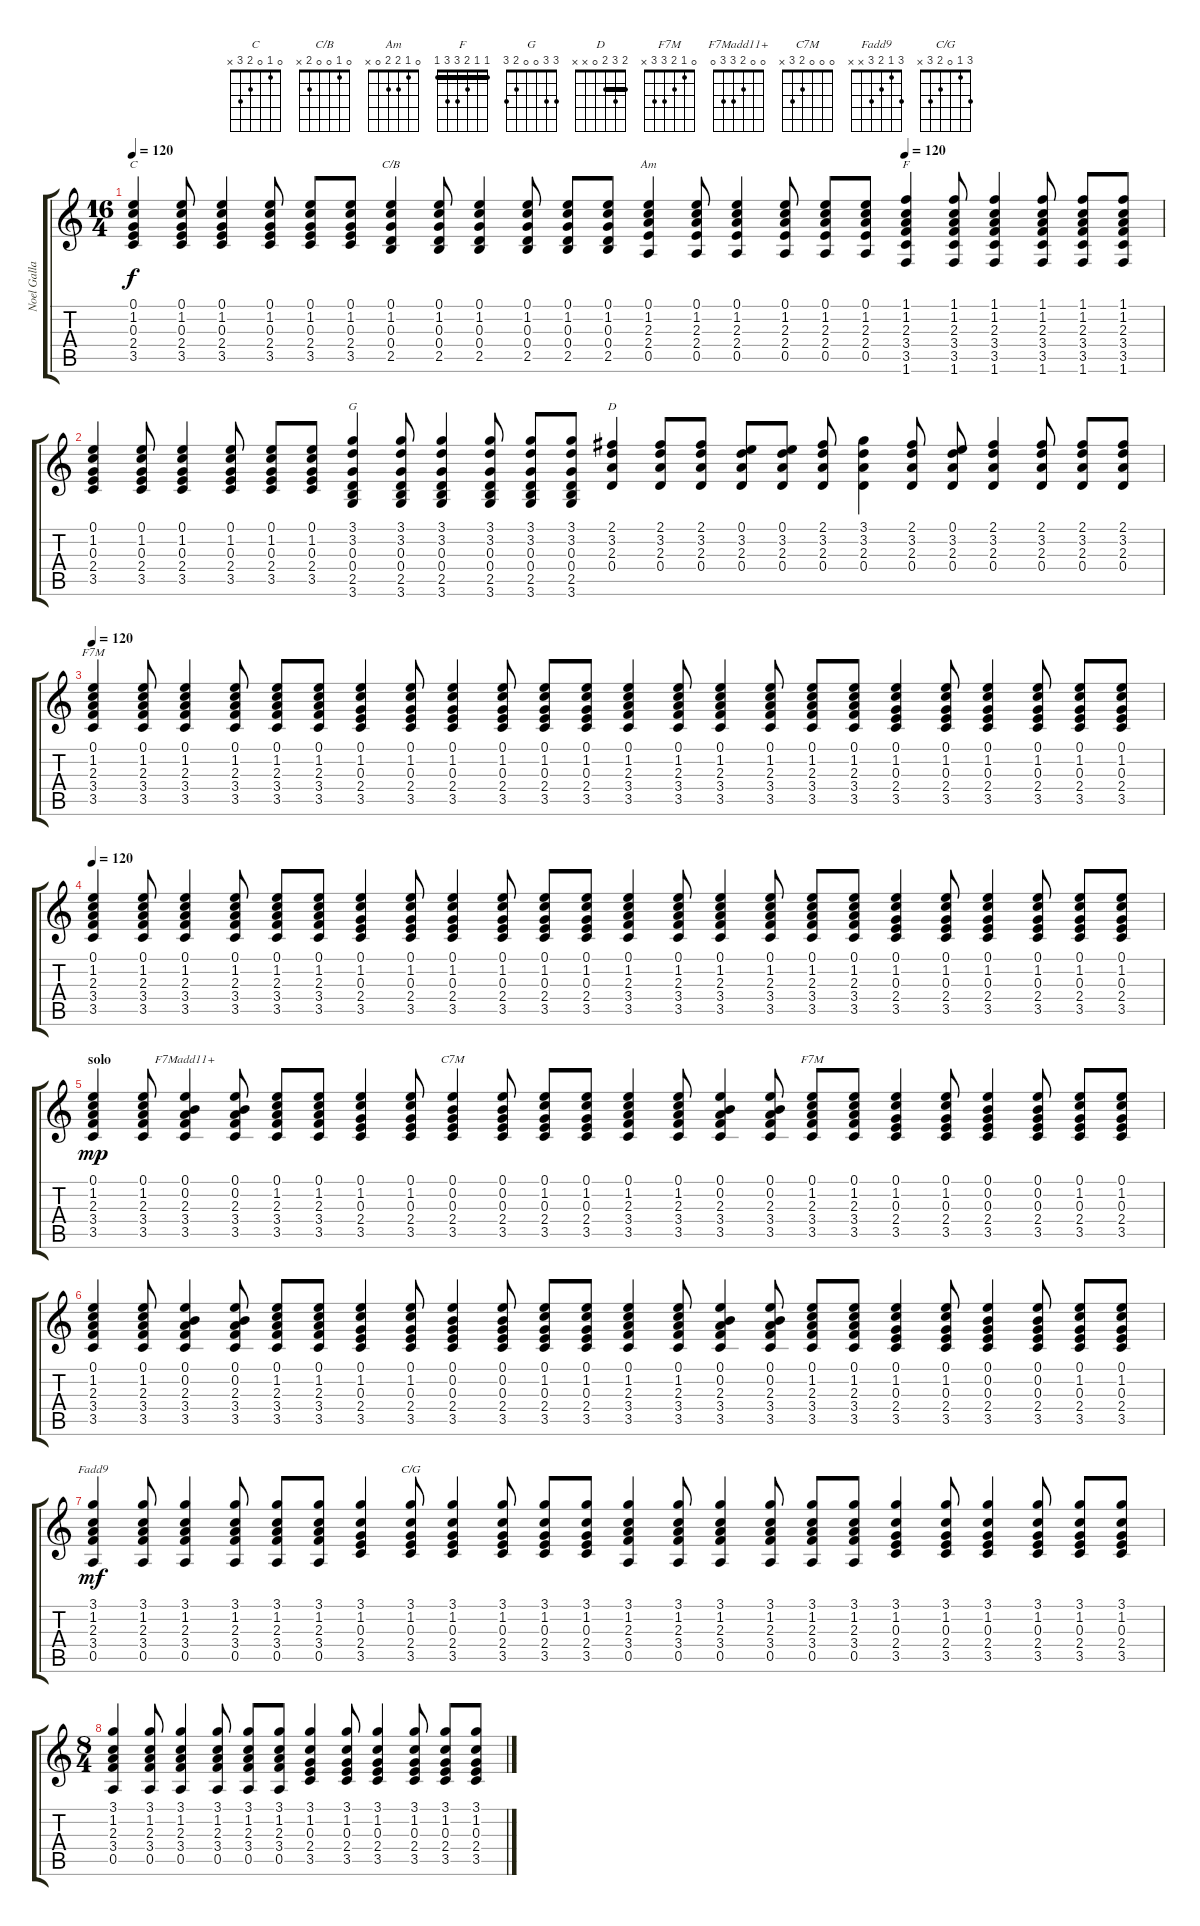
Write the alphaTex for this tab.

\track ("Noel Gallagher" "Noel Galla") {instrument acousticguitarsteel}
\staff {score tabs}
\tuning (E4 B3 G3 D3 A2 E2) {hide}
\chord ("C" 0 1 0 2 3 x)
\chord ("C/B" 0 1 0 0 2 x)
\chord ("Am" 0 1 2 2 0 x)
\chord ("F" 1 1 2 3 3 1) {barre 1}
\chord ("G" 3 3 0 0 2 3)
\chord ("D" 2 3 2 0 x x) {barre 2}
\chord ("F7M" 0 1 2 3 3 0)
\chord ("F7Madd11+" 0 0 2 3 3 0)
\chord ("C7M" 0 0 0 2 3 x)
\chord ("F7M" 0 1 2 3 3 x)
\chord ("Fadd9" 3 1 2 3 x x)
\chord ("C/G" 3 1 0 2 3 x)
\ts (16 4)
\tempo 120
\tempo (120 0.75)
\clef g2
\ks c
(0.1 1.2 0.3 2.4 3.5).4{ch "C" dy f} (0.1 1.2 0.3 2.4 3.5).8 (0.1 1.2 0.3 2.4 3.5).4 (0.1 1.2 0.3 2.4 3.5).8 (0.1 1.2 0.3 2.4 3.5).8 (0.1 1.2 0.3 2.4 3.5).8 (0.1 1.2 0.3 0.4 2.5).4{ch "C/B"} (0.1 1.2 0.3 0.4 2.5).8 (0.1 1.2 0.3 0.4 2.5).4 (0.1 1.2 0.3 0.4 2.5).8 (0.1 1.2 0.3 0.4 2.5).8 (0.1 1.2 0.3 0.4 2.5).8 (0.1 1.2 2.3 2.4 0.5).4{ch "Am"} (0.1 1.2 2.3 2.4 0.5).8 (0.1 1.2 2.3 2.4 0.5).4 (0.1 1.2 2.3 2.4 0.5).8 (0.1 1.2 2.3 2.4 0.5).8 (0.1 1.2 2.3 2.4 0.5).8 (1.1 1.2 2.3 3.4 3.5 1.6).4{ch "F"} (1.1 1.2 2.3 3.4 3.5 1.6).8 (1.1 1.2 2.3 3.4 3.5 1.6).4 (1.1 1.2 2.3 3.4 3.5 1.6).8 (1.1 1.2 2.3 3.4 3.5 1.6).8 (1.1 1.2 2.3 3.4 3.5 1.6).8 |
(0.1 1.2 0.3 2.4 3.5).4 (0.1 1.2 0.3 2.4 3.5).8 (0.1 1.2 0.3 2.4 3.5).4 (0.1 1.2 0.3 2.4 3.5).8 (0.1 1.2 0.3 2.4 3.5).8 (0.1 1.2 0.3 2.4 3.5).8 (3.1 3.2 0.3 0.4 2.5 3.6).4{ch "G"} (3.1 3.2 0.3 0.4 2.5 3.6).8 (3.1 3.2 0.3 0.4 2.5 3.6).4 (3.1 3.2 0.3 0.4 2.5 3.6).8 (3.1 3.2 0.3 0.4 2.5 3.6).8 (3.1 3.2 0.3 0.4 2.5 3.6).8 (2.1 3.2 2.3 0.4).4{ch "D"} (2.1 3.2 2.3 0.4).8 (2.1 3.2 2.3 0.4).8 (0.1 3.2 2.3 0.4).8 (0.1 3.2 2.3 0.4).8 (2.1 3.2 2.3 0.4).8 (3.1 3.2 2.3 0.4).4 (2.1 3.2 2.3 0.4).8 (0.1 3.2 2.3 0.4).8 (2.1 3.2 2.3 0.4).4 (2.1 3.2 2.3 0.4).8 (2.1 3.2 2.3 0.4).8 (2.1 3.2 2.3 0.4).8 |
\tempo 120
(0.1 1.2 2.3 3.4 3.5).4{ch "F7M"} (0.1 1.2 2.3 3.4 3.5).8 (0.1 1.2 2.3 3.4 3.5).4 (0.1 1.2 2.3 3.4 3.5).8 (0.1 1.2 2.3 3.4 3.5).8 (0.1 1.2 2.3 3.4 3.5).8 (0.1 1.2 0.3 2.4 3.5).4 (0.1 1.2 0.3 2.4 3.5).8 (0.1 1.2 0.3 2.4 3.5).4 (0.1 1.2 0.3 2.4 3.5).8 (0.1 1.2 0.3 2.4 3.5).8 (0.1 1.2 0.3 2.4 3.5).8 (0.1 1.2 2.3 3.4 3.5).4 (0.1 1.2 2.3 3.4 3.5).8 (0.1 1.2 2.3 3.4 3.5).4 (0.1 1.2 2.3 3.4 3.5).8 (0.1 1.2 2.3 3.4 3.5).8 (0.1 1.2 2.3 3.4 3.5).8 (0.1 1.2 0.3 2.4 3.5).4 (0.1 1.2 0.3 2.4 3.5).8 (0.1 1.2 0.3 2.4 3.5).4 (0.1 1.2 0.3 2.4 3.5).8 (0.1 1.2 0.3 2.4 3.5).8 (0.1 1.2 0.3 2.4 3.5).8 |
\tempo 120
(0.1 1.2 2.3 3.4 3.5).4 (0.1 1.2 2.3 3.4 3.5).8 (0.1 1.2 2.3 3.4 3.5).4 (0.1 1.2 2.3 3.4 3.5).8 (0.1 1.2 2.3 3.4 3.5).8 (0.1 1.2 2.3 3.4 3.5).8 (0.1 1.2 0.3 2.4 3.5).4 (0.1 1.2 0.3 2.4 3.5).8 (0.1 1.2 0.3 2.4 3.5).4 (0.1 1.2 0.3 2.4 3.5).8 (0.1 1.2 0.3 2.4 3.5).8 (0.1 1.2 0.3 2.4 3.5).8 (0.1 1.2 2.3 3.4 3.5).4 (0.1 1.2 2.3 3.4 3.5).8 (0.1 1.2 2.3 3.4 3.5).4 (0.1 1.2 2.3 3.4 3.5).8 (0.1 1.2 2.3 3.4 3.5).8 (0.1 1.2 2.3 3.4 3.5).8 (0.1 1.2 0.3 2.4 3.5).4 (0.1 1.2 0.3 2.4 3.5).8 (0.1 1.2 0.3 2.4 3.5).4 (0.1 1.2 0.3 2.4 3.5).8 (0.1 1.2 0.3 2.4 3.5).8 (0.1 1.2 0.3 2.4 3.5).8 |
\section ("" "solo")
(0.1 1.2 2.3 3.4 3.5).4{dy mp} (0.1 1.2 2.3 3.4 3.5).8 (0.1 0.2 2.3 3.4 3.5).4{ch "F7Madd11+"} (0.1 0.2 2.3 3.4 3.5).8 (0.1 1.2 2.3 3.4 3.5).8 (0.1 1.2 2.3 3.4 3.5).8 (0.1 1.2 0.3 2.4 3.5).4 (0.1 1.2 0.3 2.4 3.5).8 (0.1 0.2 0.3 2.4 3.5).4{ch "C7M"} (0.1 0.2 0.3 2.4 3.5).8 (0.1 1.2 0.3 2.4 3.5).8 (0.1 1.2 0.3 2.4 3.5).8 (0.1 1.2 2.3 3.4 3.5).4 (0.1 1.2 2.3 3.4 3.5).8 (0.1 0.2 2.3 3.4 3.5).4 (0.1 0.2 2.3 3.4 3.5).8 (0.1 1.2 2.3 3.4 3.5).8{ch "F7M"} (0.1 1.2 2.3 3.4 3.5).8 (0.1 1.2 0.3 2.4 3.5).4 (0.1 1.2 0.3 2.4 3.5).8 (0.1 0.2 0.3 2.4 3.5).4 (0.1 0.2 0.3 2.4 3.5).8 (0.1 1.2 0.3 2.4 3.5).8 (0.1 1.2 0.3 2.4 3.5).8 |
(0.1 1.2 2.3 3.4 3.5).4 (0.1 1.2 2.3 3.4 3.5).8 (0.1 0.2 2.3 3.4 3.5).4 (0.1 0.2 2.3 3.4 3.5).8 (0.1 1.2 2.3 3.4 3.5).8 (0.1 1.2 2.3 3.4 3.5).8 (0.1 1.2 0.3 2.4 3.5).4 (0.1 1.2 0.3 2.4 3.5).8 (0.1 0.2 0.3 2.4 3.5).4 (0.1 0.2 0.3 2.4 3.5).8 (0.1 1.2 0.3 2.4 3.5).8 (0.1 1.2 0.3 2.4 3.5).8 (0.1 1.2 2.3 3.4 3.5).4 (0.1 1.2 2.3 3.4 3.5).8 (0.1 0.2 2.3 3.4 3.5).4 (0.1 0.2 2.3 3.4 3.5).8 (0.1 1.2 2.3 3.4 3.5).8 (0.1 1.2 2.3 3.4 3.5).8 (0.1 1.2 0.3 2.4 3.5).4 (0.1 1.2 0.3 2.4 3.5).8 (0.1 0.2 0.3 2.4 3.5).4 (0.1 0.2 0.3 2.4 3.5).8 (0.1 1.2 0.3 2.4 3.5).8 (0.1 1.2 0.3 2.4 3.5).8 |
(3.1 1.2 2.3 3.4 0.5).4{ch "Fadd9" dy mf} (3.1 1.2 2.3 3.4 0.5).8 (3.1 1.2 2.3 3.4 0.5).4 (3.1 1.2 2.3 3.4 0.5).8 (3.1 1.2 2.3 3.4 0.5).8 (3.1 1.2 2.3 3.4 0.5).8 (3.1 1.2 0.3 2.4 3.5).4 (3.1 1.2 0.3 2.4 3.5).8{ch "C/G"} (3.1 1.2 0.3 2.4 3.5).4 (3.1 1.2 0.3 2.4 3.5).8 (3.1 1.2 0.3 2.4 3.5).8 (3.1 1.2 0.3 2.4 3.5).8 (3.1 1.2 2.3 3.4 0.5).4 (3.1 1.2 2.3 3.4 0.5).8 (3.1 1.2 2.3 3.4 0.5).4 (3.1 1.2 2.3 3.4 0.5).8 (3.1 1.2 2.3 3.4 0.5).8 (3.1 1.2 2.3 3.4 0.5).8 (3.1 1.2 0.3 2.4 3.5).4 (3.1 1.2 0.3 2.4 3.5).8 (3.1 1.2 0.3 2.4 3.5).4 (3.1 1.2 0.3 2.4 3.5).8 (3.1 1.2 0.3 2.4 3.5).8 (3.1 1.2 0.3 2.4 3.5).8 |
\ts (8 4)
(3.1 1.2 2.3 3.4 0.5).4 (3.1 1.2 2.3 3.4 0.5).8 (3.1 1.2 2.3 3.4 0.5).4 (3.1 1.2 2.3 3.4 0.5).8 (3.1 1.2 2.3 3.4 0.5).8 (3.1 1.2 2.3 3.4 0.5).8 (3.1 1.2 0.3 2.4 3.5).4 (3.1 1.2 0.3 2.4 3.5).8 (3.1 1.2 0.3 2.4 3.5).4 (3.1 1.2 0.3 2.4 3.5).8 (3.1 1.2 0.3 2.4 3.5).8 (3.1 1.2 0.3 2.4 3.5).8
